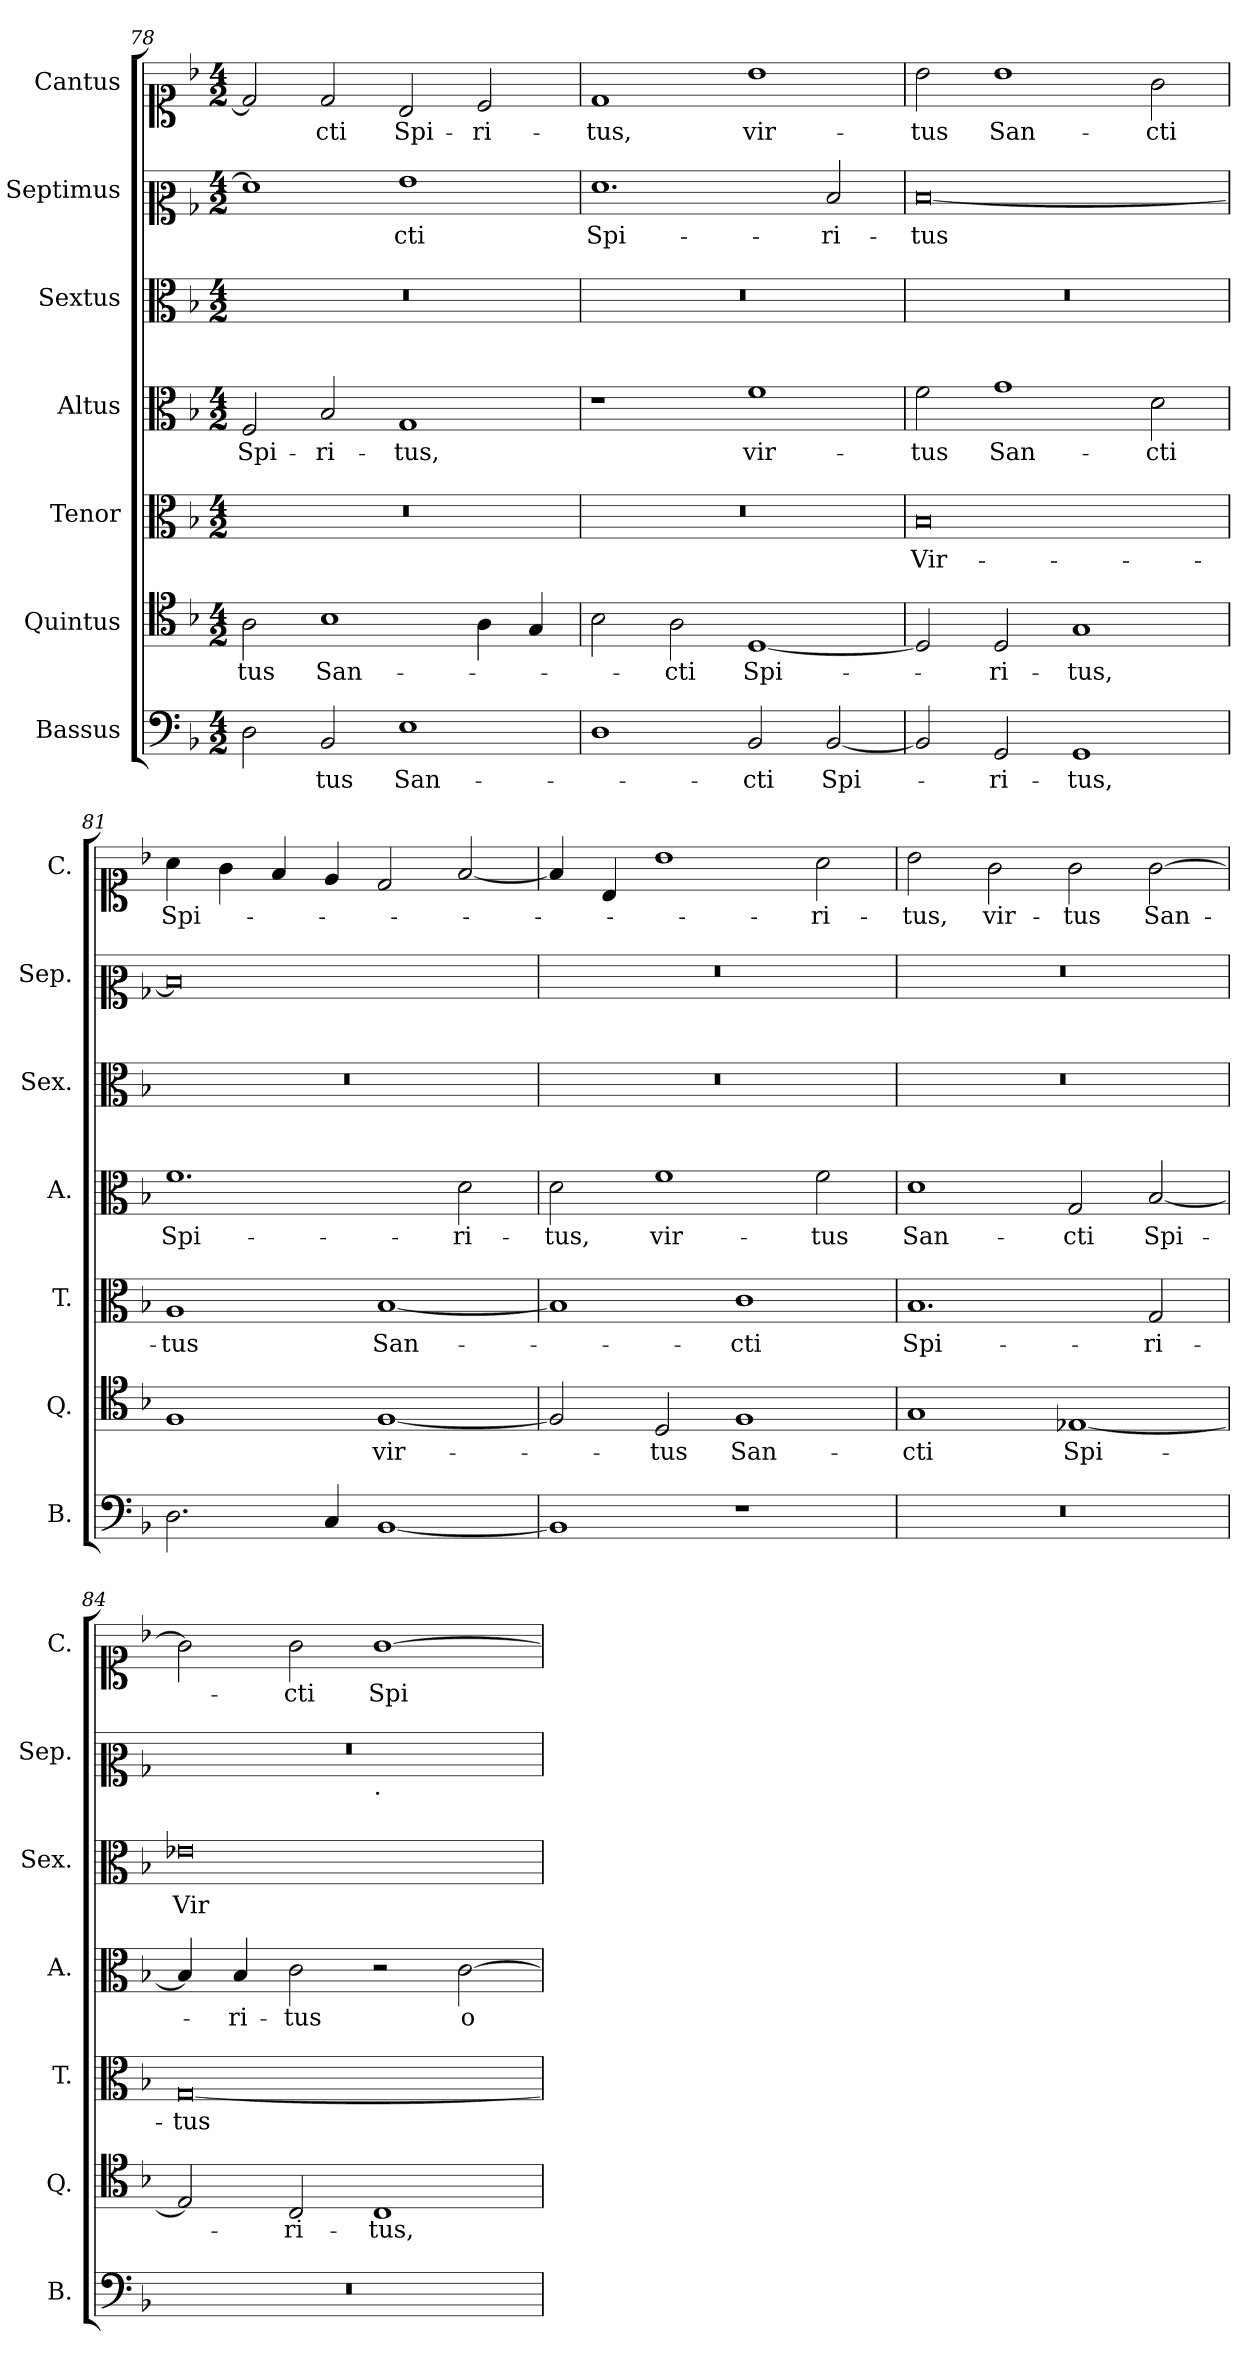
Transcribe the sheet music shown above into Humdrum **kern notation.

**kern	**text	**kern	**text	**kern	**text	**kern	**text	**kern	**text	**kern	**text	**kern	**text
*part7	*part7	*part6	*part6	*part5	*part5	*part4	*part4	*part3	*part3	*part2	*part2	*part1	*part1
*staff7	*staff7	*staff6	*staff6	*staff5	*staff5	*staff4	*staff4	*staff3	*staff3	*staff2	*staff2	*staff1	*staff1
*I"Bassus	*	*I"Quintus	*	*I"Tenor	*	*I"Altus	*	*I"Sextus	*	*I"Septimus	*	*I"Cantus	*
*I'B.	*	*I'Q.	*	*I'T.	*	*I'A.	*	*I'Sex.	*	*I'Sep.	*	*I'C.	*
!!LO:LB:g=z
*clefF4	*	*clefC4	*	*clefC3	*	*clefC3	*	*clefC3	*	*clefC2	*	*clefC1	*
*k[b-]	*	*k[b-]	*	*k[b-]	*	*k[b-]	*	*k[b-]	*	*k[b-]	*	*k[b-]	*
*F:	*	*F:	*	*F:	*	*F:	*	*F:	*	*F:	*	*F:	*
*M4/2	*	*M4/2	*	*M4/2	*	*M4/2	*	*M4/2	*	*M4/2	*	*M4/2	*
=78	=78	=78	=78	=78	=78	=78	=78	=78	=78	=78	=78	=78	=78
2D\	.	2A\	tus	0r	.	2F/	Spi-	0r	.	1f]	.	2d/]	.
2BB-/	-tus	1B-	San-	.	.	2B-/	-ri-	.	.	.	.	2d/	-cti
1E	San-	.	.	.	.	1G	-tus,	.	.	1g	-cti	2B-/	Spi-
.	.	4A\	.	.	.	.	.	.	.	.	.	2c/	-ri-
.	.	4G/	.	.	.	.	.	.	.	.	.	.	.
=79	=79	=79	=79	=79	=79	=79	=79	=79	=79	=79	=79	=79	=79
1D	.	2B-\	.	0r	.	1r	.	0r	.	1.f	Spi-	1d	-tus,
.	.	2A\	-cti	.	.	.	.	.	.	.	.	.	.
2BB-/	-cti	[1D	Spi-	.	.	1f	vir-	.	.	.	.	1b-	vir-
[2BB-/	Spi-	.	.	.	.	.	.	.	.	2d/	-ri-	.	.
=80	=80	=80	=80	=80	=80	=80	=80	=80	=80	=80	=80	=80	=80
2BB-/]	.	2D/]	.	0B-	Vir-	2f\	-tus	0r	.	[0d	-tus	2b-\	-tus
2GG/	-ri-	2D/	-ri-	.	.	1g	San-	.	.	.	.	1b-	San-
1GG	-tus,	1G	-tus,	.	.	.	.	.	.	.	.	.	.
.	.	.	.	.	.	2d\	-cti	.	.	.	.	2g\	-cti
=81	=81	=81	=81	=81	=81	=81	=81	=81	=81	=81	=81	=81	=81
2.D\	.	1F	.	1A	-tus	1.f	Spi-	0r	.	0d]	.	4a\	Spi-
.	.	.	.	.	.	.	.	.	.	.	.	4g\	.
.	.	.	.	.	.	.	.	.	.	.	.	4f/	.
4C/	.	.	.	.	.	.	.	.	.	.	.	4e/	.
[1BB-	.	[1F	vir-	[1B-	San-	.	.	.	.	.	.	2d/	.
.	.	.	.	.	.	2d\	-ri-	.	.	.	.	[2f/	.
=82	=82	=82	=82	=82	=82	=82	=82	=82	=82	=82	=82	=82	=82
1BB-]	.	2F/]	.	1B-]	.	2d\	-tus,	0r	.	0r	.	4f/]	.
.	.	.	.	.	.	.	.	.	.	.	.	4B-/	.
.	.	2D/	-tus	.	.	1f	vir-	.	.	.	.	1b-	.
1r	.	1F	San-	1c	-cti	.	.	.	.	.	.	.	.
.	.	.	.	.	.	2f\	-tus	.	.	.	.	2a\	-ri-
=83	=83	=83	=83	=83	=83	=83	=83	=83	=83	=83	=83	=83	=83
0r	.	1G	-cti	1.B-	Spi-	1d	San-	0r	.	0r	.	2b-\	-tus,
.	.	.	.	.	.	.	.	.	.	.	.	2g\	vir-
.	.	[1E-X	Spi-	.	.	2G/	-cti	.	.	.	.	2g\	-tus
.	.	.	.	2G/	-ri-	[2B-/	Spi-	.	.	.	.	[2g\	San-
=84	=84	=84	=84	=84	=84	=84	=84	=84	=84	=84	=84	=84	=84
*	*	*	*	*	*	*	*	*	*	*^	*	*	*
0r	.	2E-/]	.	[0G	-tus	4B-/]	.	0e-X	Vir-	0r	1ryy	.	2g\]	.
.	.	.	.	.	.	4B-/	-ri-	.	.	.	.	.	.	.
.	.	2C/	-ri-	.	.	2c\	-tus	.	.	.	.	.	2g\	-cti
!	!	!	!	!	!	!	!	!	!	!	!LO:TX:b:t=.	!	!	!
.	.	1C	-tus,	.	.	2r	.	.	.	.	1ryy	.	[1g	Spi-
.	.	.	.	.	.	[2c\	o-	.	.	.	.	.	.	.
*	*	*	*	*	*	*	*	*	*	*v	*v	*	*	*
=	=	=	=	=	=	=	=	=	=	=	=	=	=
*-	*-	*-	*-	*-	*-	*-	*-	*-	*-	*-	*-	*-	*-
